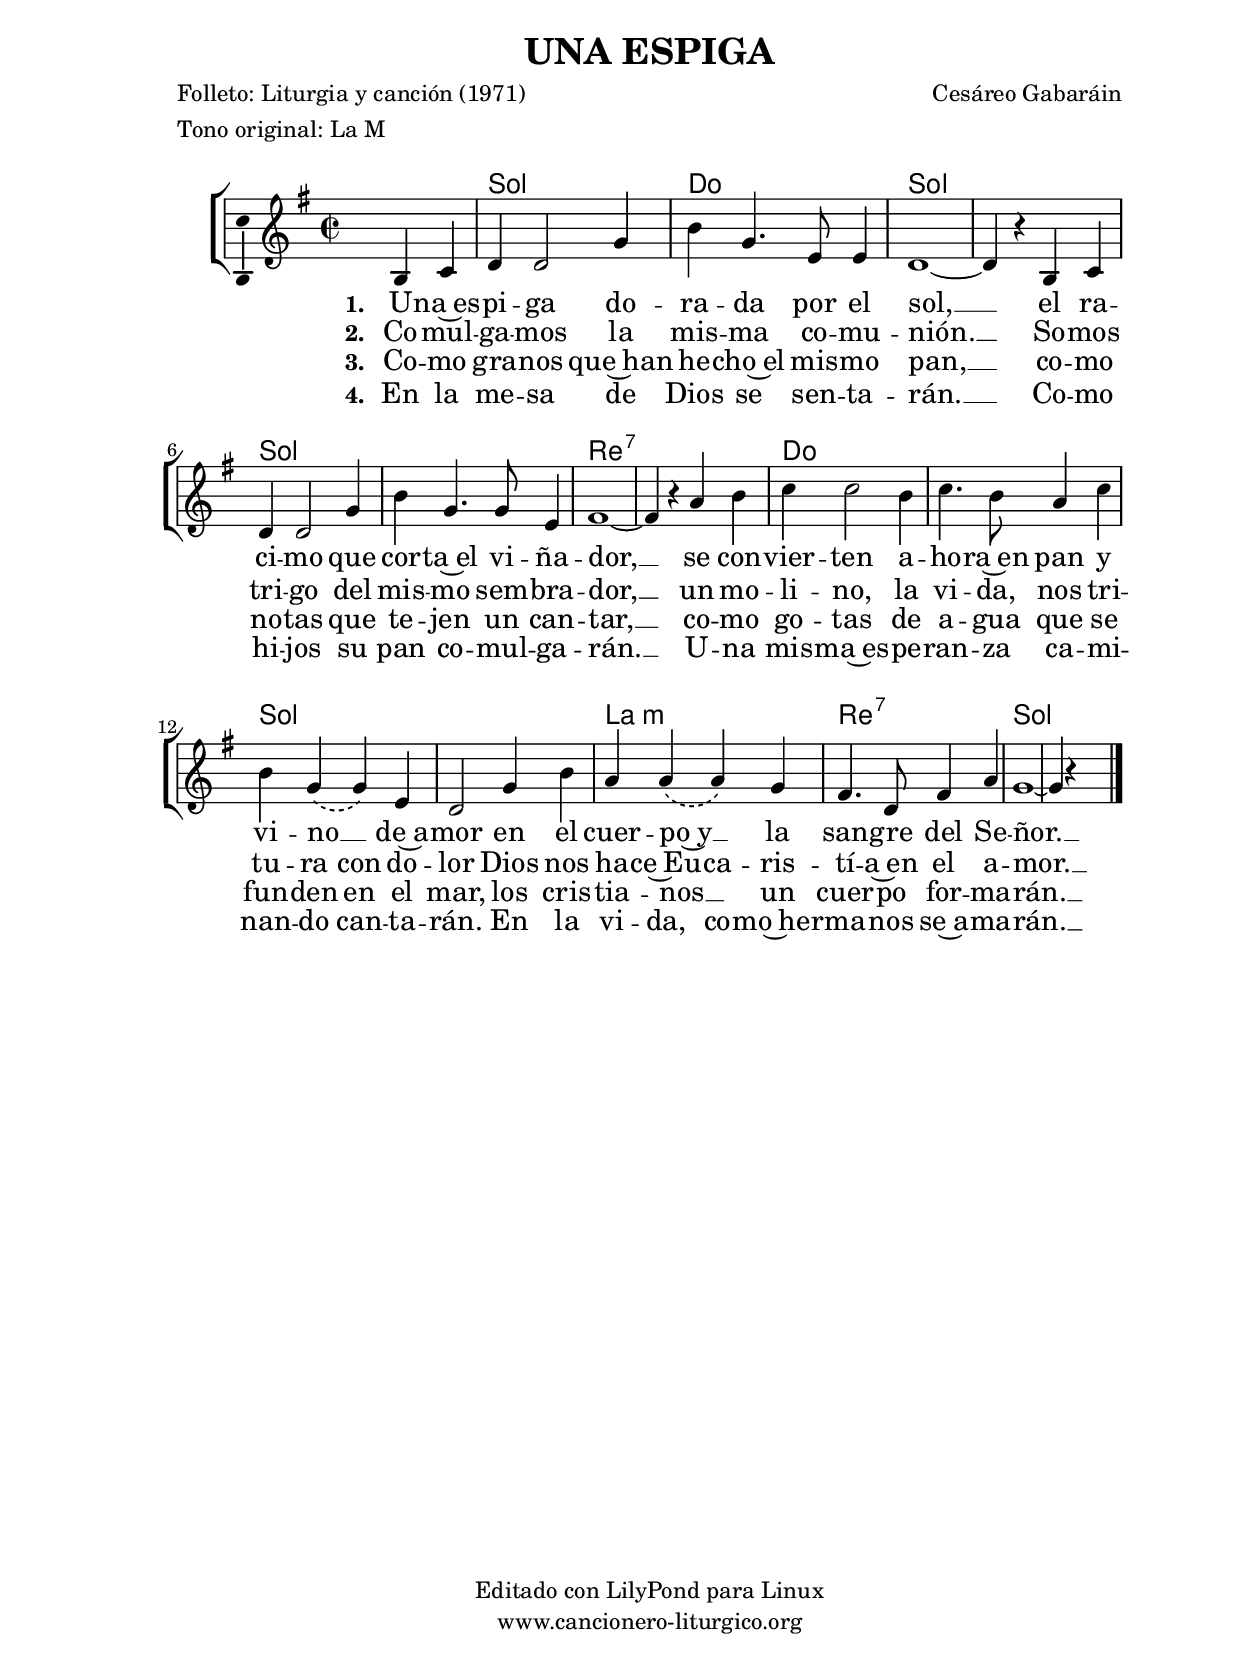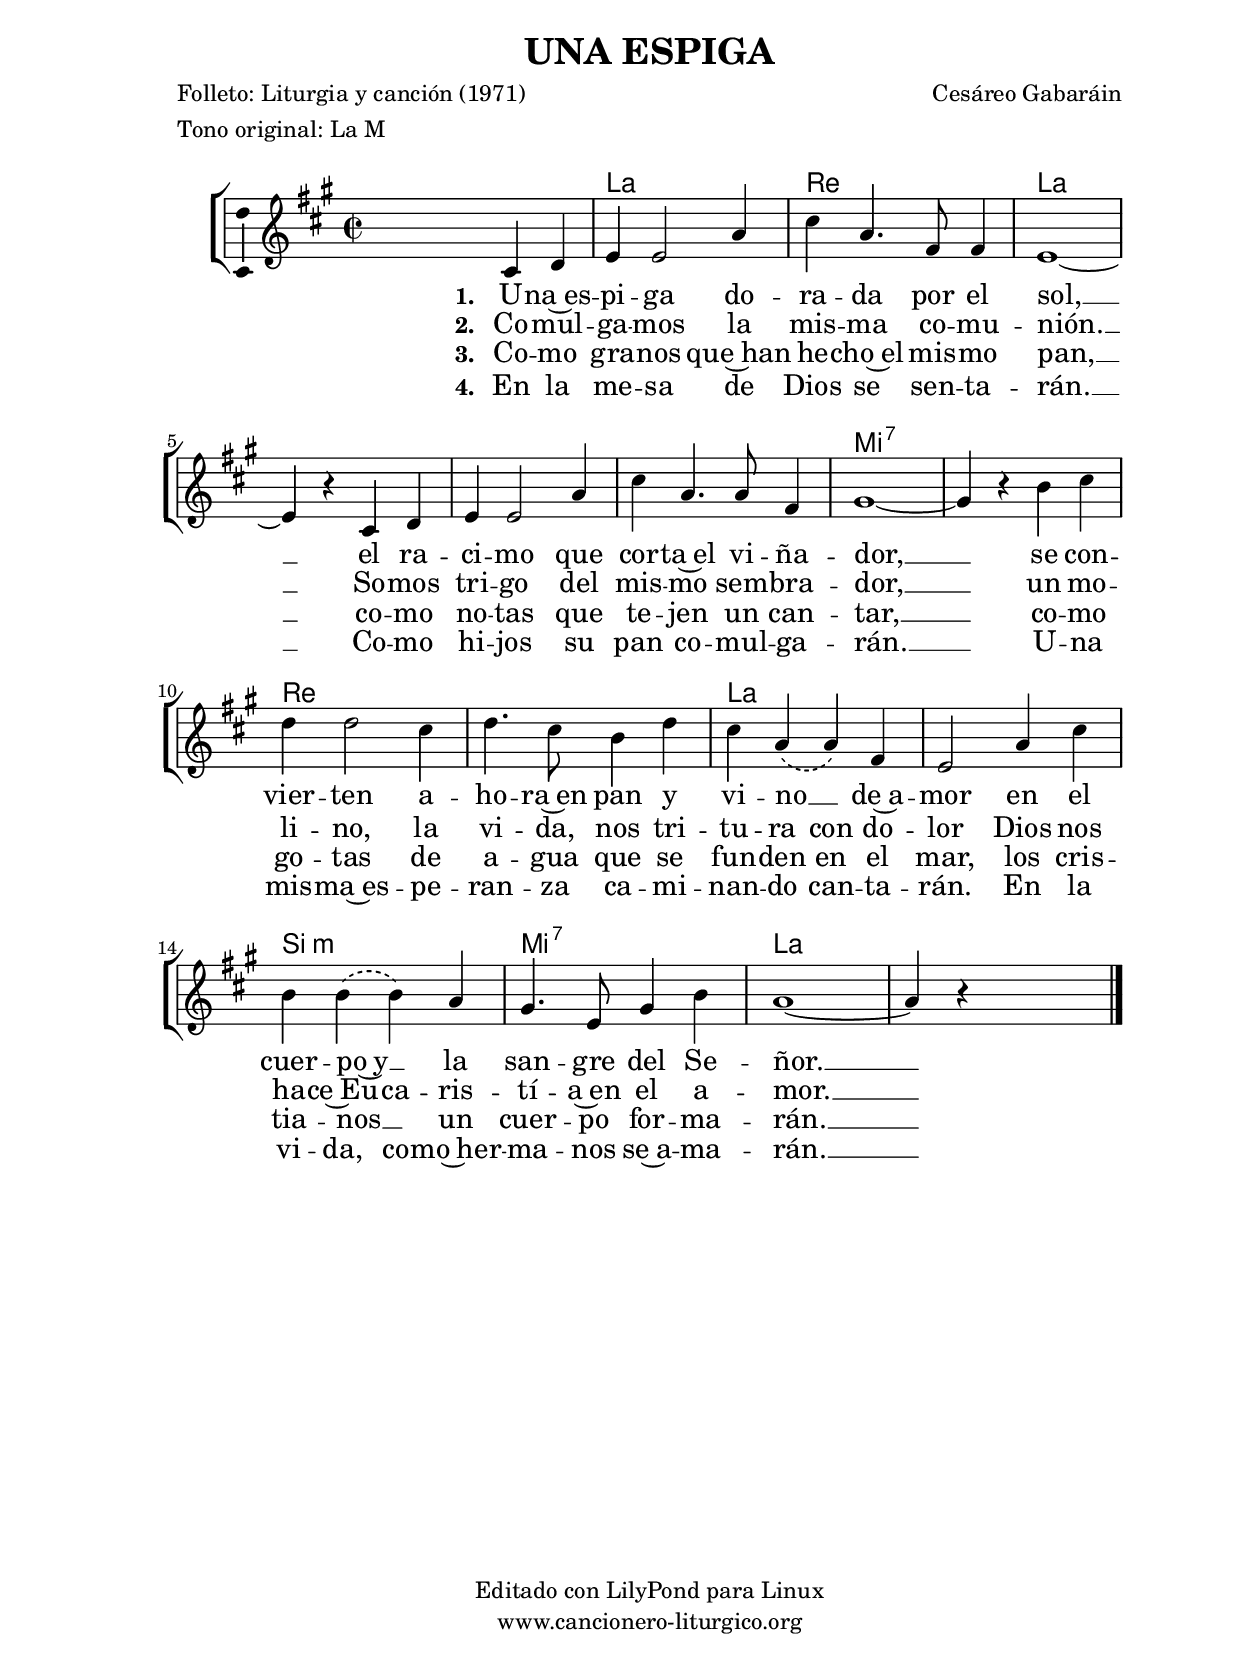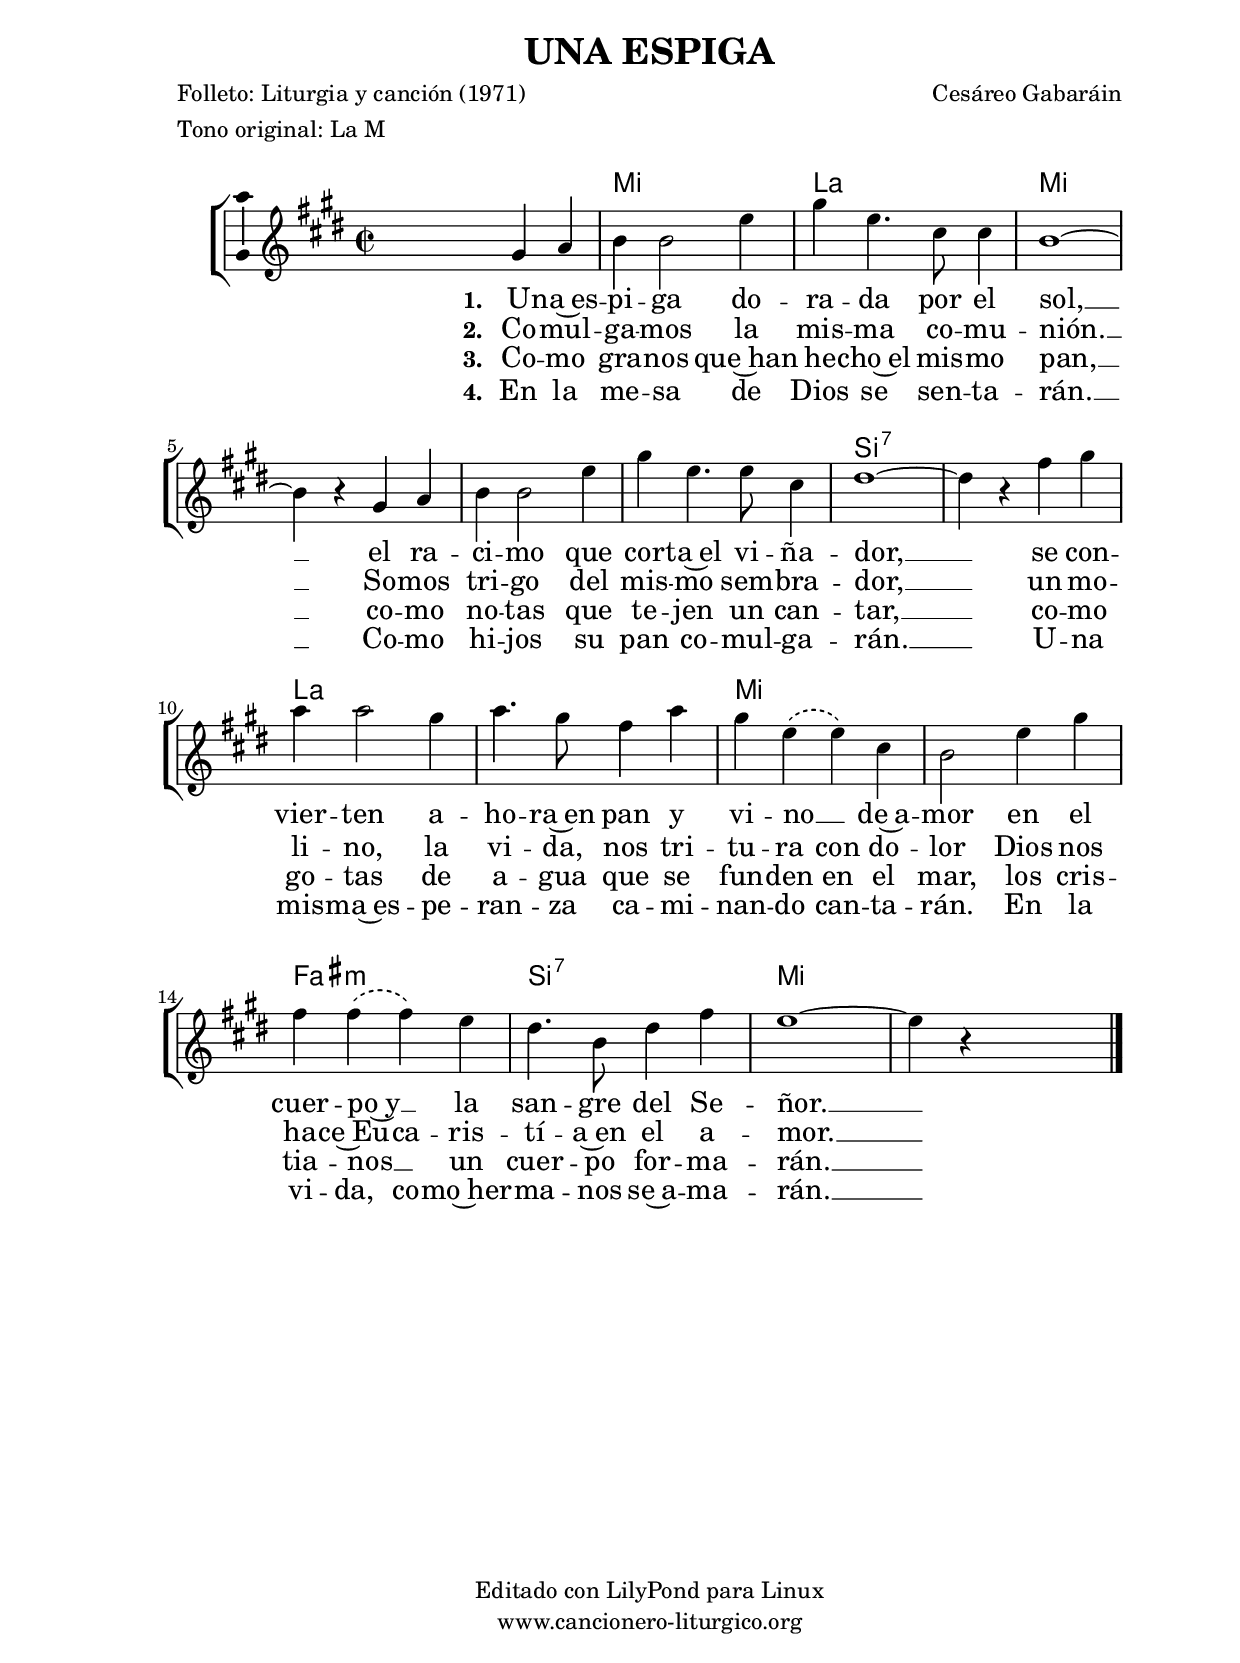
%
%para convertir .midi en .wav:
%timidity filename.midi -Ow -o finename.wav
%
%
%Para convertir de .wav a .mp3:
%lame -h -m j filename.wav
%
%
%para escuchar el midi:
%timidity nombrefichero.midi
%


%versión de lilypond para la que se ha escrito esta partitura:
\version "2.16.0"

	%Tamaño papel
	#(set-default-paper-size "a4")
	%Tamaño partitura
	#(set-global-staff-size 20)
	%No responde al pulsar sobre una nota
	#(ly:set-option 'point-and-click #f)

%parámetros del encabezamiento:
\header {
	title = "UNA ESPIGA"
	subtitle = ""
	composer = "Cesáreo Gabaráin"
	poet = "Folleto: Liturgia y canción (1971)"
	meter = "Tono original: La M"
	arranger = ""
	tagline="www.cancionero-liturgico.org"
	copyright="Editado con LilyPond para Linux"
	}

%parámetros asociados al papel:
\paper {
	oddHeaderMarkup = \markup {\fill-line { \on-the-fly #not-first-page \fromproperty #'header:title \on-the-fly #not-first-page \fromproperty #'header:composer }}
	evenHeaderMarkup = \markup {\fill-line { \fromproperty #'header:composer \fromproperty #'header:title }}
	#(set-paper-size "a4")
	print-page-number = ##f
	first-page-number = 1
	print-first-page-number = ##f
%	head-separation = 3.0 \cm
	top-margin = 2.0 \cm
	bottom-margin = 0.5\cm
%%%	bottom-margin = -2.0\cm
	left-margin = 3.0 \cm
	line-width = 16.0 \cm 
	indent = 8\mm
	interscoreline = 2.\mm
	between-system-space = 15\mm
%	para que las partituras no llenen la hoja:
	ragged-bottom = ##t
%	idem para la última hoja:
	ragged-last-bottom = ##f
%	para que las partituras llenen el ancho del papel:
	ragged-last = ##f
	after-title-space = 2.5 \cm
%page-count=1
%system-count=8

	%Flexible Vertical Spacing
%	markup-markup-spacing =
%	#'((basic-distance . 15) (minimum-distance . 15) (padding . 3))
	markup-system-spacing =
	#'((basic-distance . 15) (minimum-distance . 15) (padding . 3))
	system-system-spacing =
	#'((basic-distance . 15) (minimum-distance . 15) (padding . 3))
	score-system-spacing =
	#'((basic-distance . 15) (minimum-distance . 15) (padding . 5))
%	top-system-spacing = % header
%	#'((basic-distance . 8) (minimum-distance . 0) (padding . 0))
%	top-markup-spacing =
%	#'((basic-distance . 20) (minimum-distance . 20) (padding . 0))
	last-bottom-spacing = % footer
	#'((basic-distance . 5) (minimum-distance . 5) (padding . 0))
%	score-markup-spacing =
%	#'((basic-distance . 16) (minimum-distance . 13) (padding . 0))

	}


%parámetros que afectan a toda la partitura:
global = {
	%clave de sol (G):
	\clef G
	%armadura:
	\transpose a g
	\key a \major
	\tempo 4=200
	\set Score.tempoHideNote = ##t
	}


acordes = {
	\italianChords
	\chordmode {
	\transpose a g
{

s1 a1 d a s a s e:7 s d s a s b:m e:7 a s

	}
	}
}

melodia = 
\transpose a g
{
	\relative c'{
	\time 2/2

\phrasingSlurDashed

s2 cis4 d
e e2 a4
cis a4. fis8 fis4
e1~
e4 r cis d
e4 e2 a4
cis4 a4. a8 fis4
gis1~
gis4 r b cis
d d2 cis4
d4. cis8 b4 d
cis4 a \(a\) fis
e2 a4 cis
b4 b \(b\) a
gis4. e8 gis4 b
a1~
a4 r s2

\bar "|."
	}
	}


texto = \lyricmode {
\set stanza =#"1. " U -- na~es -- pi -- ga do -- ra -- da por el sol, __
el ra -- ci -- mo que cor -- ta~el vi -- ña -- dor, __
se con -- vier -- ten a -- ho -- ra~en pan y vi -- no __ _ de~a -- mor
en el cuer -- po~y __ _ la san -- gre del Se -- ñor. __

	}

textodos = \lyricmode {
\set stanza =#"2. " Co -- mul -- ga -- mos la mis -- ma co -- mu -- nión. __
So -- mos tri -- go del mis -- mo sem -- bra -- dor, __
un mo -- li -- no, la vi -- da, nos tri -- tu -- ra con do -- lor
Dios nos ha -- ce~Eu -- ca -- ris -- tí -- a~en el a -- mor. __

	}

textotres = \lyricmode {
\set stanza =#"3. " Co -- mo gra -- nos que~han he -- cho~el mis -- mo pan, __
co -- mo no -- tas que te -- jen un can -- tar, __
co -- mo go -- tas de a -- gua que se fun -- den en el mar,
los cris -- tia -- nos __ _ un cuer -- po for -- ma -- rán. __

	}

textocuatro = \lyricmode {
\set stanza =#"4. " En la me -- sa de Dios se sen -- ta -- rán. __
Co -- mo hi -- jos su pan co -- mul -- ga -- rán. __
U -- na mis -- ma~es -- pe -- ran -- za ca -- mi -- nan -- do can -- ta -- rán.
En la vi -- da, co -- mo~her -- ma -- nos se~a -- ma -- rán. __

	}


acordesStaff = \context ChordNames = acordesStaff <<
	\set chordChanges = ##t
	\acordes
	>>


vozStaff = \context Voice = vozStaff
\with {\consists "Ambitus_engraver"}
<<
%	\set Staff.instrumentName = ""
%	\set Staff.shortInstrumentName = ""
%	\set Staff.midiInstrument = #"clarinet"
%	\set Staff.midiInstrument = #"cello"
%	\set Staff.midiInstrument = #"flute"
	\set Staff.midiInstrument = #"electric guitar (jazz)"
%	\set Staff.midiInstrument = #"english horn"
%	\set Staff.midiInstrument = #"violin"
%	\set Staff.midiInstrument = #"glockenspiel"
	\set Staff.midiMinimumVolume = #0.7
	\set Staff.midiMaximumVolume = #0.9
	\global
	\melodia
	>>

textoStaff = \context Lyrics = textoStaff <<
	\lyricsto vozStaff \texto
	>>

textodosStaff = \context Lyrics = textodosStaff <<
	\lyricsto vozStaff \textodos
	>>

textotresStaff = \context Lyrics = textotresStaff <<
	\lyricsto vozStaff \textotres
	>>

textocuatroStaff = \context Lyrics = textocuatroStaff <<
	\lyricsto vozStaff \textocuatro
	>>

\book {
	\score {
		\context ChoirStaff {
			\override StaffGroup.SystemStartBracket #'collapse-height = #1
			\override Score.SystemStartBar #'collapse-height = #1
			<<
			\acordesStaff
			\vozStaff
			\textoStaff
			\textodosStaff
			\textotresStaff
			\textocuatroStaff
			>>
			}
		\layout {
	 		\context {
				\Lyrics
				\override LyricText #'font-size = #2
				}
	 		 \context {
				\Score
				\override StaffSymbol #'staff-space = #(magstep +3)
				}
			}
		}
	\score {
		\unfoldRepeats
		\context ChoirStaff {
			<<
			\acordesStaff
			\vozStaff
			>>
			}
		\midi {
	 		\context {
	 			\Score
				tempoWholesPerMinute = #(ly:make-moment 70 4)
				}
			}
		}
	}



#(define output-suffix "C")
\book {
	\score {
		\context ChoirStaff {
			\override StaffGroup.SystemStartBracket #'collapse-height = #1
			\override Score.SystemStartBar #'collapse-height = #1
\transpose c d
			<<
			\acordesStaff
			\vozStaff
			\textoStaff
			\textodosStaff
			\textotresStaff
			\textocuatroStaff
			>>
			}
		\layout {
	    		\context {
				\Lyrics
				\override LyricText #'font-size = #2
				}
	   		 \context {
				\Score
				\override StaffSymbol #'staff-space = #(magstep +3)
				}
			}
		}
	}

#(define output-suffix "S")
\book {
	\score {
		\context ChoirStaff {
			\override StaffGroup.SystemStartBracket #'collapse-height = #1
			\override Score.SystemStartBar #'collapse-height = #1
\transpose c a
			<<
			\acordesStaff
			\vozStaff
			\textoStaff
			\textodosStaff
			\textotresStaff
			\textocuatroStaff
			>>
			}
		\layout {
	    		\context {
				\Lyrics
				\override LyricText #'font-size = #2
				}
	   		 \context {
				\Score
				\override StaffSymbol #'staff-space = #(magstep +3)
				}
			}
		}
	}


